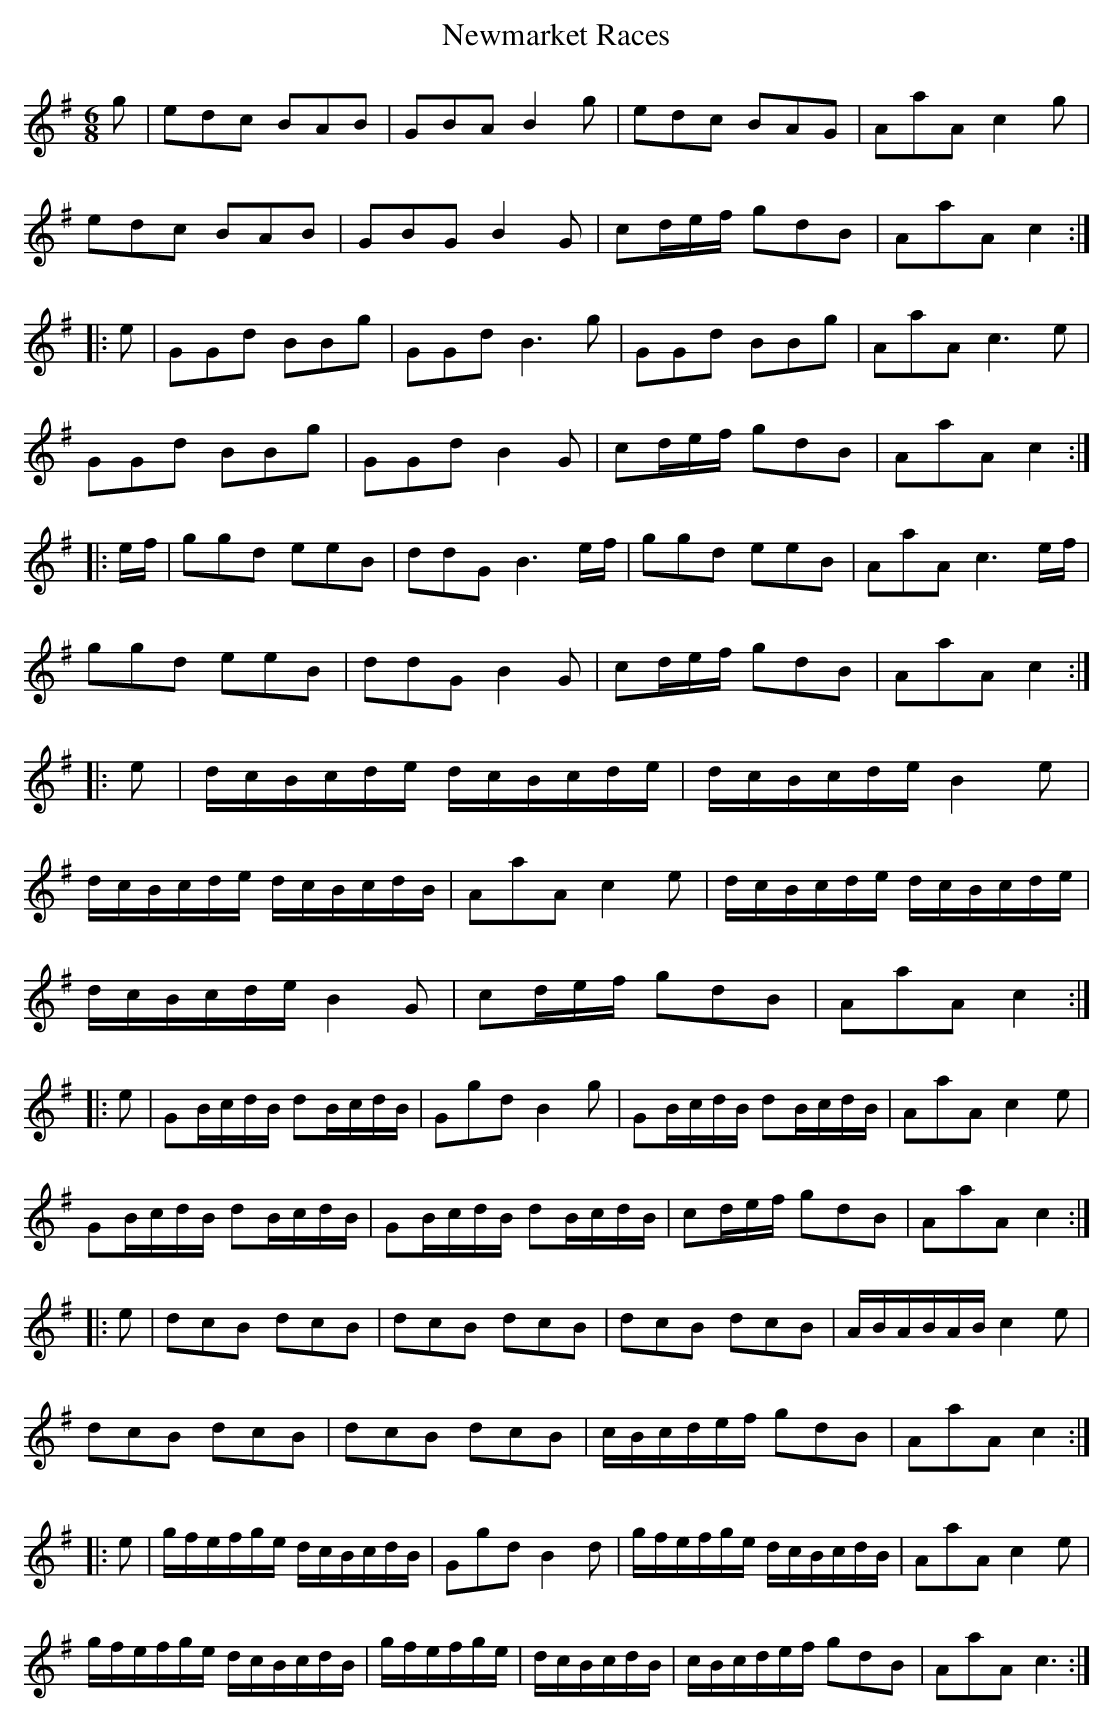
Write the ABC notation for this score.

X:1
T:Newmarket Races
M:6/8
L:1/8
K:G
g|edc BAB|GBA B2g|edc BAG|AaA c2g|
edc BAB|GBG B2G|cd/e/f/ gdB|AaA c2:|
|:e|GGd BBg|GGd B3g|GGd BBg|AaA c3e|
GGd BBg|GGd B2G|cd/e/f/ gdB|AaA c2:|
|:e/f/|ggd eeB|ddG B3 e/f/|ggd eeB|AaA c3 e/f/|
ggd eeB|ddG B2G|cd/e/f/ gdB|AaA c2:|
|:e|d/c/B/c/d/e/ d/c/B/c/d/e/|d/c/B/c/d/e/ B2e|
d/c/B/c/d/e/ d/c/B/c/d/B/|AaA c2e|d/c/B/c/d/e/ d/c/B/c/d/e/|
d/c/B/c/d/e/ B2G|cd/e/f/ gdB|AaA c2:|
|:e|GB/c/d/B/ dB/c/d/B/|Ggd B2g|GB/c/d/B/ dB/c/d/B/|AaA c2e|
GB/c/d/B/ dB/c/d/B/|GB/c/d/B/ dB/c/d/B/|cd/e/f/ gdB|AaA c2:|
|:e|dcB dcB|dcB dcB|dcB dcB|A/B/A/B/A/B/ c2e|
dcB dcB|dcB dcB|c/B/c/d/e/f/ gdB|AaA c2:|
|:e|g/f/e/f/g/e/ d/c/B/c/d/B/|Ggd B2d|g/f/e/f/g/e/ d/c/B/c/d/B/|AaA c2e|
g/f/e/f/g/e/ d/c/B/c/d/B/|g/f/e/f/g/e/|d/c/B/c/d/B/|c/B/c/d/e/f/ gdB|AaA c3:|]
